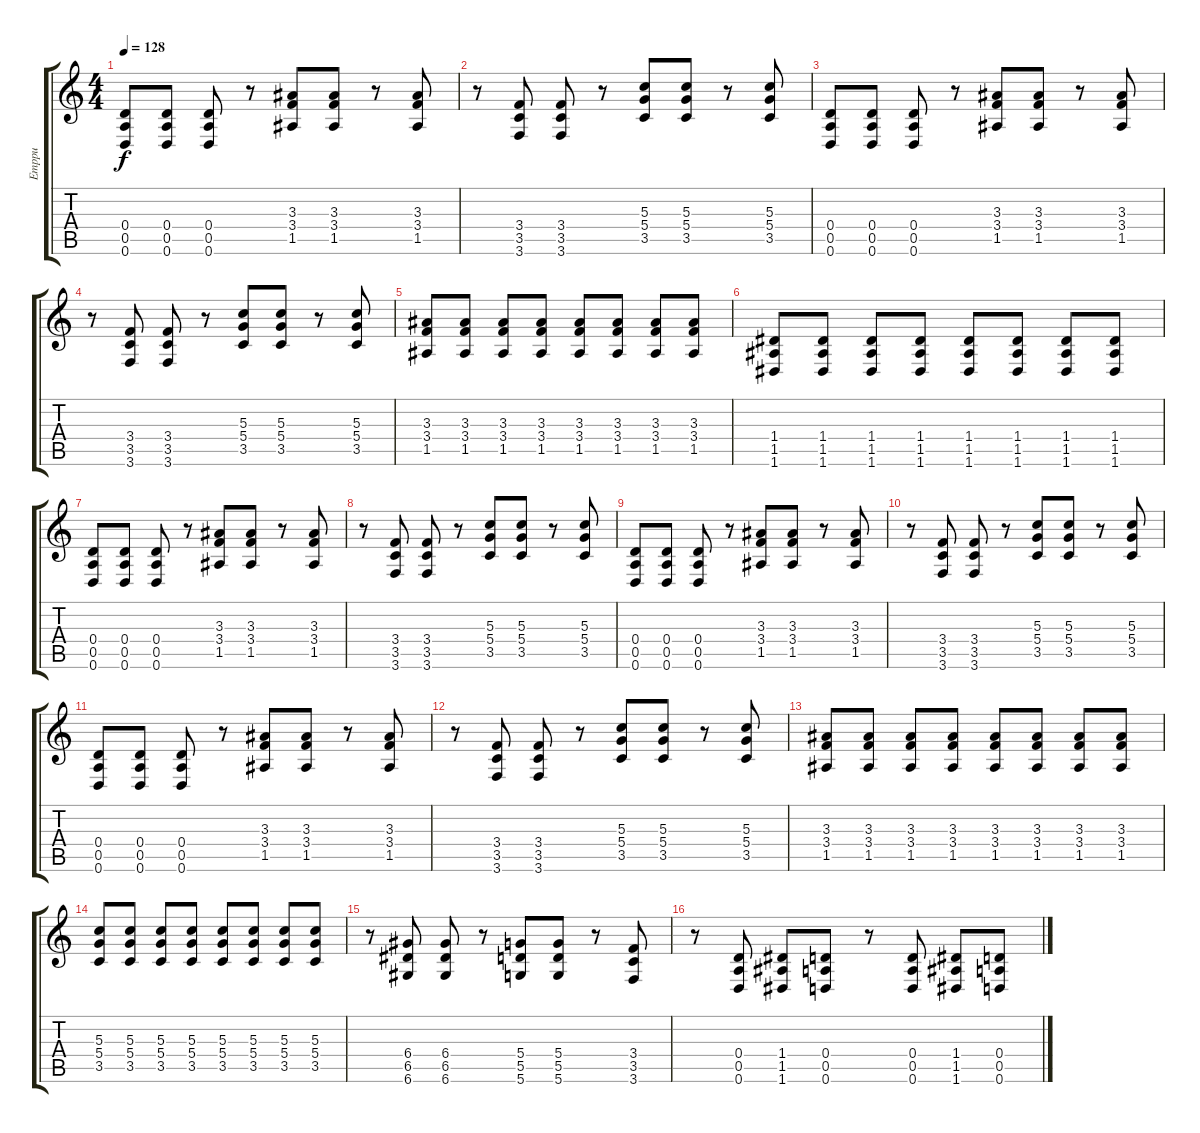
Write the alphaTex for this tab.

\track ("Emppu" "Emppu") {instrument distortionguitar}
\staff {score tabs}
\tuning (E4 B3 G3 D3 A2 D2) {hide}
\ts (4 4)
\tempo 128
\clef g2
\ks c
(0.4 0.5 0.6).8{dy f} (0.4 0.5 0.6).8 (0.4 0.5 0.6).8 r.8 (3.3 3.4 1.5).8 (3.3 3.4 1.5).8 r.8 (3.3 3.4 1.5).8 |
r.8 (3.4 3.5 3.6).8 (3.4 3.5 3.6).8 r.8 (5.3 5.4 3.5).8 (5.3 5.4 3.5).8 r.8 (5.3 5.4 3.5).8 |
(0.4 0.5 0.6).8 (0.4 0.5 0.6).8 (0.4 0.5 0.6).8 r.8 (3.3 3.4 1.5).8 (3.3 3.4 1.5).8 r.8 (3.3 3.4 1.5).8 |
r.8 (3.4 3.5 3.6).8 (3.4 3.5 3.6).8 r.8 (5.3 5.4 3.5).8 (5.3 5.4 3.5).8 r.8 (5.3 5.4 3.5).8 |
(3.3 3.4 1.5).8 (3.3 3.4 1.5).8 (3.3 3.4 1.5).8 (3.3 3.4 1.5).8 (3.3 3.4 1.5).8 (3.3 3.4 1.5).8 (3.3 3.4 1.5).8 (3.3 3.4 1.5).8 |
(1.4 1.5 1.6).8 (1.4 1.5 1.6).8 (1.4 1.5 1.6).8 (1.4 1.5 1.6).8 (1.4 1.5 1.6).8 (1.4 1.5 1.6).8 (1.4 1.5 1.6).8 (1.4 1.5 1.6).8 |
(0.4 0.5 0.6).8 (0.4 0.5 0.6).8 (0.4 0.5 0.6).8 r.8 (3.3 3.4 1.5).8 (3.3 3.4 1.5).8 r.8 (3.3 3.4 1.5).8 |
r.8 (3.4 3.5 3.6).8 (3.4 3.5 3.6).8 r.8 (5.3 5.4 3.5).8 (5.3 5.4 3.5).8 r.8 (5.3 5.4 3.5).8 |
(0.4 0.5 0.6).8 (0.4 0.5 0.6).8 (0.4 0.5 0.6).8 r.8 (3.3 3.4 1.5).8 (3.3 3.4 1.5).8 r.8 (3.3 3.4 1.5).8 |
r.8 (3.4 3.5 3.6).8 (3.4 3.5 3.6).8 r.8 (5.3 5.4 3.5).8 (5.3 5.4 3.5).8 r.8 (5.3 5.4 3.5).8 |
(0.4 0.5 0.6).8 (0.4 0.5 0.6).8 (0.4 0.5 0.6).8 r.8 (3.3 3.4 1.5).8 (3.3 3.4 1.5).8 r.8 (3.3 3.4 1.5).8 |
r.8 (3.4 3.5 3.6).8 (3.4 3.5 3.6).8 r.8 (5.3 5.4 3.5).8 (5.3 5.4 3.5).8 r.8 (5.3 5.4 3.5).8 |
(3.3 3.4 1.5).8 (3.3 3.4 1.5).8 (3.3 3.4 1.5).8 (3.3 3.4 1.5).8 (3.3 3.4 1.5).8 (3.3 3.4 1.5).8 (3.3 3.4 1.5).8 (3.3 3.4 1.5).8 |
(5.3 5.4 3.5).8 (5.3 5.4 3.5).8 (5.3 5.4 3.5).8 (5.3 5.4 3.5).8 (5.3 5.4 3.5).8 (5.3 5.4 3.5).8 (5.3 5.4 3.5).8 (5.3 5.4 3.5).8 |
r.8 (6.4 6.5 6.6).8 (6.4 6.5 6.6).8 r.8 (5.4 5.5 5.6).8 (5.4 5.5 5.6).8 r.8 (3.4 3.5 3.6).8 |
r.8 (0.4 0.5 0.6).8 (1.4 1.5 1.6).8 (0.4 0.5 0.6).8 r.8 (0.4 0.5 0.6).8 (1.4 1.5 1.6).8 (0.4 0.5 0.6).8
